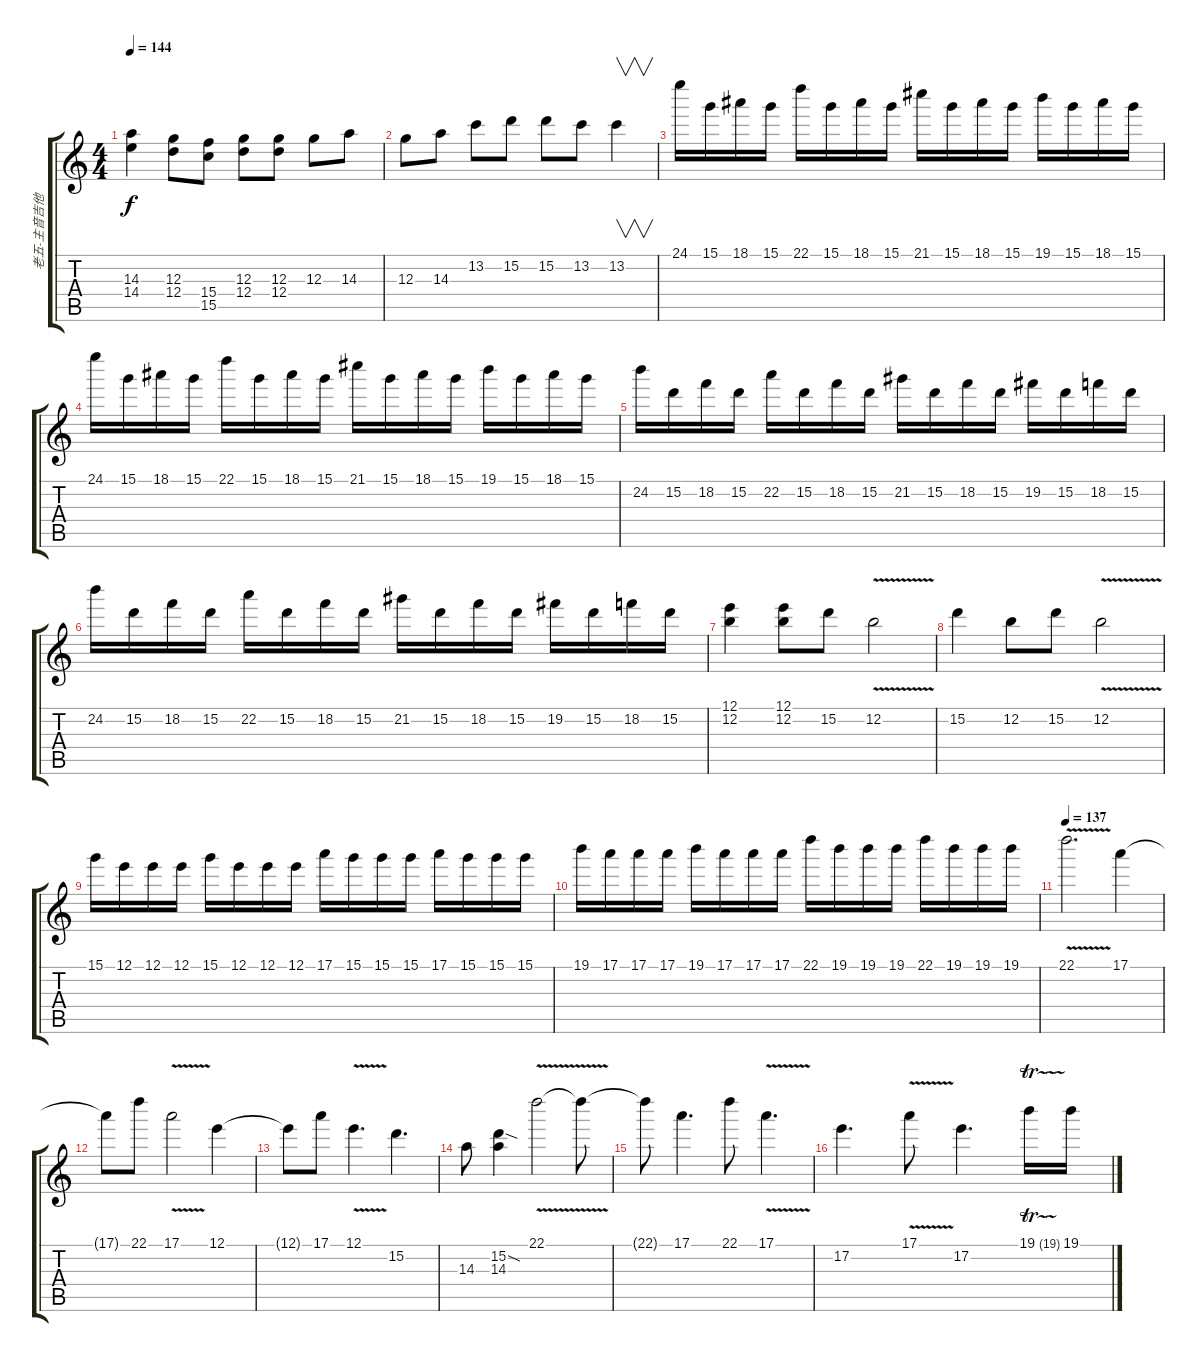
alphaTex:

\track ("老五-主音吉他" "老五-主音吉他") {instrument distortionguitar}
\staff {score tabs}
\tuning (E4 B3 G3 D3 A2 E2) {hide}
\ts (4 4)
\tempo 144
\clef g2
\ks c
(14.3 14.4).4{dy f} (12.3 12.4).8 (15.4 15.5).8 (12.3 12.4).8 (12.3 12.4).8 12.3.8 14.3.8 |
12.3.8 14.3.8 13.2.8 15.2.8 15.2.8 13.2.8 13.2.4{v} |
24.1.16 15.1.16 18.1.16 15.1.16 22.1.16 15.1.16 18.1.16 15.1.16 21.1.16 15.1.16 18.1.16 15.1.16 19.1.16 15.1.16 18.1.16 15.1.16 |
24.1.16 15.1.16 18.1.16 15.1.16 22.1.16 15.1.16 18.1.16 15.1.16 21.1.16 15.1.16 18.1.16 15.1.16 19.1.16 15.1.16 18.1.16 15.1.16 |
24.2.16 15.2.16 18.2.16 15.2.16 22.2.16 15.2.16 18.2.16 15.2.16 21.2.16 15.2.16 18.2.16 15.2.16 19.2.16 15.2.16 18.2.16 15.2.16 |
24.2.16 15.2.16 18.2.16 15.2.16 22.2.16 15.2.16 18.2.16 15.2.16 21.2.16 15.2.16 18.2.16 15.2.16 19.2.16 15.2.16 18.2.16 15.2.16 |
(12.1 12.2).4 (12.1 12.2).8 15.2.8 12.2{v}.2 |
15.2.4 12.2.8 15.2.8 12.2{v}.2 |
15.1.16 12.1.16 12.1.16 12.1.16 15.1.16 12.1.16 12.1.16 12.1.16 17.1.16 15.1.16 15.1.16 15.1.16 17.1.16 15.1.16 15.1.16 15.1.16 |
19.1.16 17.1.16 17.1.16 17.1.16 19.1.16 17.1.16 17.1.16 17.1.16 22.1.16 19.1.16 19.1.16 19.1.16 22.1.16 19.1.16 19.1.16 19.1.16 |
\tempo 137
22.1{v}.2{d} 17.1.4 |
17.1{t}.8 22.1.8 17.1{v}.2 12.1.4 |
12.1{t}.8 17.1.8 12.1{v}.4{d} 15.2.4{d} |
14.3.8 (15.2{sod} 14.3).4 22.1{v}.2 22.1{t}.8 |
22.1{t}.8 17.1.4{d} 22.1.8 17.1{v}.4{d} |
17.2.4{d} 17.1{v}.8 17.2.4{d} 19.1{tr (19 32)}.16 19.1.16
